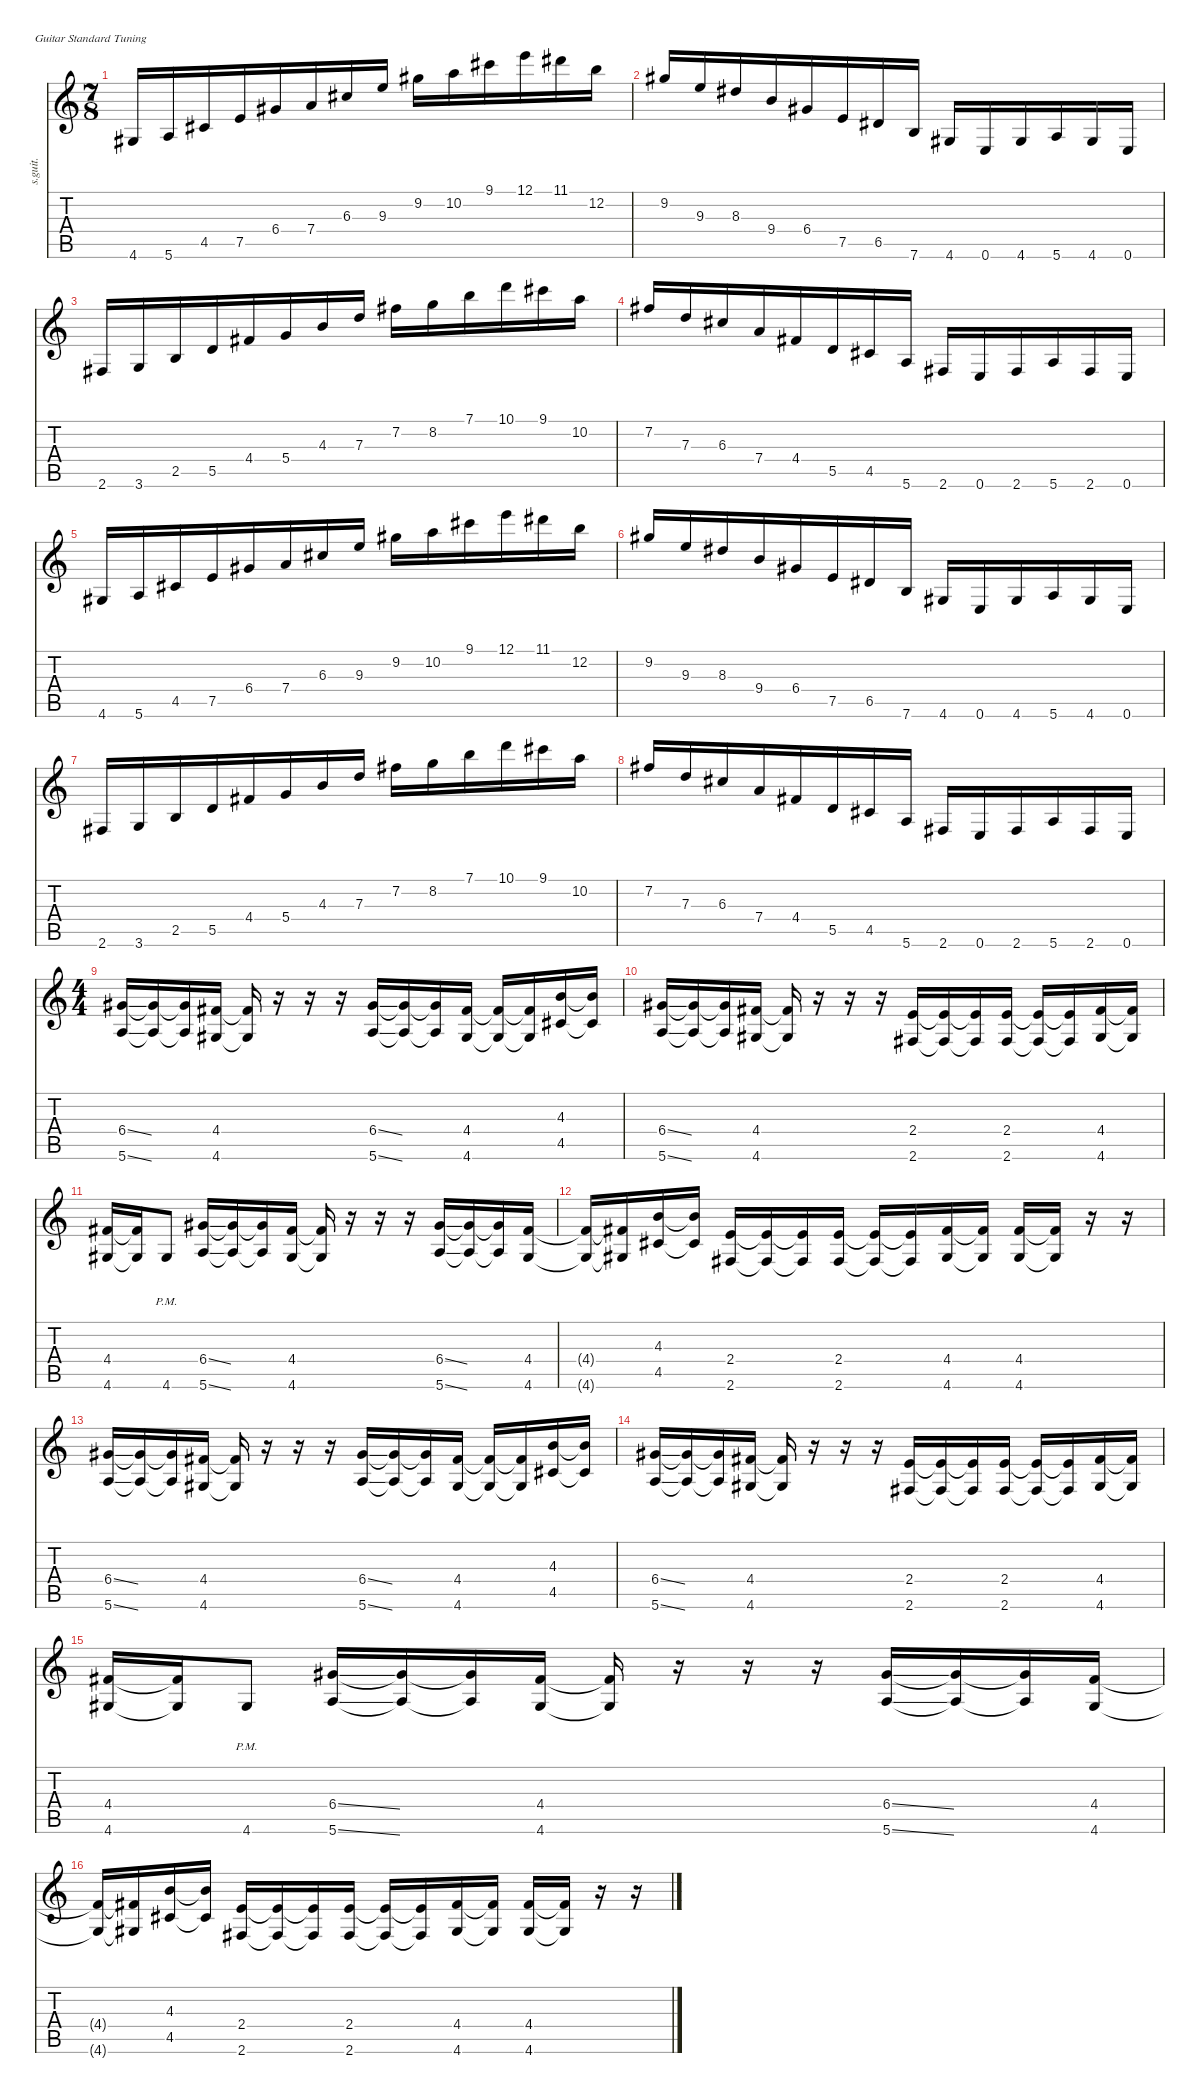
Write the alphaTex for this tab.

\defaultSystemsLayout 4
\hideDynamics
\bracketExtendMode nobrackets
\track ("Mario Camarena" "s.guit.") {instrument overdrivenguitar}
\staff {score tabs}
\tuning (E4 B3 G3 D3 A2 E2)
\ts (7 8)
\tempo (170 hide)
\clef g2
\ks c
4.6{acc #}.16{lyrics (0 "") lyrics (1 "") lyrics (2 "") lyrics (3 "") lyrics (4 "") dy f} 5.6.16{lyrics (0 "") lyrics (1 "") lyrics (2 "") lyrics (3 "") lyrics (4 "")} 4.5{acc #}.16{lyrics (0 "") lyrics (1 "") lyrics (2 "") lyrics (3 "") lyrics (4 "")} 7.5.16{lyrics (0 "") lyrics (1 "") lyrics (2 "") lyrics (3 "") lyrics (4 "")} 6.4{acc #}.16{lyrics (0 "") lyrics (1 "") lyrics (2 "") lyrics (3 "") lyrics (4 "")} 7.4.16{lyrics (0 "") lyrics (1 "") lyrics (2 "") lyrics (3 "") lyrics (4 "")} 6.3{acc #}.16{lyrics (0 "") lyrics (1 "") lyrics (2 "") lyrics (3 "") lyrics (4 "")} 9.3.16{lyrics (0 "") lyrics (1 "") lyrics (2 "") lyrics (3 "") lyrics (4 "")} 9.2{acc #}.16{lyrics (0 "") lyrics (1 "") lyrics (2 "") lyrics (3 "") lyrics (4 "")} 10.2.16{lyrics (0 "") lyrics (1 "") lyrics (2 "") lyrics (3 "") lyrics (4 "")} 9.1{acc #}.16{lyrics (0 "") lyrics (1 "") lyrics (2 "") lyrics (3 "") lyrics (4 "")} 12.1.16{lyrics (0 "") lyrics (1 "") lyrics (2 "") lyrics (3 "") lyrics (4 "")} 11.1{acc #}.16{lyrics (0 "") lyrics (1 "") lyrics (2 "") lyrics (3 "") lyrics (4 "")} 12.2.16{lyrics (0 "") lyrics (1 "") lyrics (2 "") lyrics (3 "") lyrics (4 "")} |
9.2{acc #}.16{lyrics (0 "") lyrics (1 "") lyrics (2 "") lyrics (3 "") lyrics (4 "")} 9.3.16{lyrics (0 "") lyrics (1 "") lyrics (2 "") lyrics (3 "") lyrics (4 "")} 8.3{acc #}.16{lyrics (0 "") lyrics (1 "") lyrics (2 "") lyrics (3 "") lyrics (4 "")} 9.4.16{lyrics (0 "") lyrics (1 "") lyrics (2 "") lyrics (3 "") lyrics (4 "")} 6.4{acc #}.16{lyrics (0 "") lyrics (1 "") lyrics (2 "") lyrics (3 "") lyrics (4 "")} 7.5.16{lyrics (0 "") lyrics (1 "") lyrics (2 "") lyrics (3 "") lyrics (4 "")} 6.5{acc #}.16{lyrics (0 "") lyrics (1 "") lyrics (2 "") lyrics (3 "") lyrics (4 "")} 7.6.16{lyrics (0 "") lyrics (1 "") lyrics (2 "") lyrics (3 "") lyrics (4 "")} 4.6{acc #}.16{lyrics (0 "") lyrics (1 "") lyrics (2 "") lyrics (3 "") lyrics (4 "")} 0.6.16{lyrics (0 "") lyrics (1 "") lyrics (2 "") lyrics (3 "") lyrics (4 "")} 4.6{acc #}.16{lyrics (0 "") lyrics (1 "") lyrics (2 "") lyrics (3 "") lyrics (4 "")} 5.6.16{lyrics (0 "") lyrics (1 "") lyrics (2 "") lyrics (3 "") lyrics (4 "")} 4.6{acc #}.16{lyrics (0 "") lyrics (1 "") lyrics (2 "") lyrics (3 "") lyrics (4 "")} 0.6.16{lyrics (0 "") lyrics (1 "") lyrics (2 "") lyrics (3 "") lyrics (4 "")} |
2.6{acc #}.16{lyrics (0 "") lyrics (1 "") lyrics (2 "") lyrics (3 "") lyrics (4 "")} 3.6.16{lyrics (0 "") lyrics (1 "") lyrics (2 "") lyrics (3 "") lyrics (4 "")} 2.5.16{lyrics (0 "") lyrics (1 "") lyrics (2 "") lyrics (3 "") lyrics (4 "")} 5.5.16{lyrics (0 "") lyrics (1 "") lyrics (2 "") lyrics (3 "") lyrics (4 "")} 4.4{acc #}.16{lyrics (0 "") lyrics (1 "") lyrics (2 "") lyrics (3 "") lyrics (4 "")} 5.4.16{lyrics (0 "") lyrics (1 "") lyrics (2 "") lyrics (3 "") lyrics (4 "")} 4.3.16{lyrics (0 "") lyrics (1 "") lyrics (2 "") lyrics (3 "") lyrics (4 "")} 7.3.16{lyrics (0 "") lyrics (1 "") lyrics (2 "") lyrics (3 "") lyrics (4 "")} 7.2{acc #}.16{lyrics (0 "") lyrics (1 "") lyrics (2 "") lyrics (3 "") lyrics (4 "")} 8.2.16{lyrics (0 "") lyrics (1 "") lyrics (2 "") lyrics (3 "") lyrics (4 "")} 7.1.16{lyrics (0 "") lyrics (1 "") lyrics (2 "") lyrics (3 "") lyrics (4 "")} 10.1.16{lyrics (0 "") lyrics (1 "") lyrics (2 "") lyrics (3 "") lyrics (4 "")} 9.1{acc #}.16{lyrics (0 "") lyrics (1 "") lyrics (2 "") lyrics (3 "") lyrics (4 "")} 10.2.16{lyrics (0 "") lyrics (1 "") lyrics (2 "") lyrics (3 "") lyrics (4 "")} |
7.2{acc #}.16{lyrics (0 "") lyrics (1 "") lyrics (2 "") lyrics (3 "") lyrics (4 "")} 7.3.16{lyrics (0 "") lyrics (1 "") lyrics (2 "") lyrics (3 "") lyrics (4 "")} 6.3{acc #}.16{lyrics (0 "") lyrics (1 "") lyrics (2 "") lyrics (3 "") lyrics (4 "")} 7.4.16{lyrics (0 "") lyrics (1 "") lyrics (2 "") lyrics (3 "") lyrics (4 "")} 4.4{acc #}.16{lyrics (0 "") lyrics (1 "") lyrics (2 "") lyrics (3 "") lyrics (4 "")} 5.5.16{lyrics (0 "") lyrics (1 "") lyrics (2 "") lyrics (3 "") lyrics (4 "")} 4.5{acc #}.16{lyrics (0 "") lyrics (1 "") lyrics (2 "") lyrics (3 "") lyrics (4 "")} 5.6.16{lyrics (0 "") lyrics (1 "") lyrics (2 "") lyrics (3 "") lyrics (4 "")} 2.6{acc #}.16{lyrics (0 "") lyrics (1 "") lyrics (2 "") lyrics (3 "") lyrics (4 "")} 0.6.16{lyrics (0 "") lyrics (1 "") lyrics (2 "") lyrics (3 "") lyrics (4 "")} 2.6{acc #}.16{lyrics (0 "") lyrics (1 "") lyrics (2 "") lyrics (3 "") lyrics (4 "")} 5.6.16{lyrics (0 "") lyrics (1 "") lyrics (2 "") lyrics (3 "") lyrics (4 "")} 2.6{acc #}.16{lyrics (0 "") lyrics (1 "") lyrics (2 "") lyrics (3 "") lyrics (4 "")} 0.6.16{lyrics (0 "") lyrics (1 "") lyrics (2 "") lyrics (3 "") lyrics (4 "")} |
4.6{acc #}.16{lyrics (0 "") lyrics (1 "") lyrics (2 "") lyrics (3 "") lyrics (4 "")} 5.6.16{lyrics (0 "") lyrics (1 "") lyrics (2 "") lyrics (3 "") lyrics (4 "")} 4.5{acc #}.16{lyrics (0 "") lyrics (1 "") lyrics (2 "") lyrics (3 "") lyrics (4 "")} 7.5.16{lyrics (0 "") lyrics (1 "") lyrics (2 "") lyrics (3 "") lyrics (4 "")} 6.4{acc #}.16{lyrics (0 "") lyrics (1 "") lyrics (2 "") lyrics (3 "") lyrics (4 "")} 7.4.16{lyrics (0 "") lyrics (1 "") lyrics (2 "") lyrics (3 "") lyrics (4 "")} 6.3{acc #}.16{lyrics (0 "") lyrics (1 "") lyrics (2 "") lyrics (3 "") lyrics (4 "")} 9.3.16{lyrics (0 "") lyrics (1 "") lyrics (2 "") lyrics (3 "") lyrics (4 "")} 9.2{acc #}.16{lyrics (0 "") lyrics (1 "") lyrics (2 "") lyrics (3 "") lyrics (4 "")} 10.2.16{lyrics (0 "") lyrics (1 "") lyrics (2 "") lyrics (3 "") lyrics (4 "")} 9.1{acc #}.16{lyrics (0 "") lyrics (1 "") lyrics (2 "") lyrics (3 "") lyrics (4 "")} 12.1.16{lyrics (0 "") lyrics (1 "") lyrics (2 "") lyrics (3 "") lyrics (4 "")} 11.1{acc #}.16{lyrics (0 "") lyrics (1 "") lyrics (2 "") lyrics (3 "") lyrics (4 "")} 12.2.16{lyrics (0 "") lyrics (1 "") lyrics (2 "") lyrics (3 "") lyrics (4 "")} |
9.2{acc #}.16{lyrics (0 "") lyrics (1 "") lyrics (2 "") lyrics (3 "") lyrics (4 "")} 9.3.16{lyrics (0 "") lyrics (1 "") lyrics (2 "") lyrics (3 "") lyrics (4 "")} 8.3{acc #}.16{lyrics (0 "") lyrics (1 "") lyrics (2 "") lyrics (3 "") lyrics (4 "")} 9.4.16{lyrics (0 "") lyrics (1 "") lyrics (2 "") lyrics (3 "") lyrics (4 "")} 6.4{acc #}.16{lyrics (0 "") lyrics (1 "") lyrics (2 "") lyrics (3 "") lyrics (4 "")} 7.5.16{lyrics (0 "") lyrics (1 "") lyrics (2 "") lyrics (3 "") lyrics (4 "")} 6.5{acc #}.16{lyrics (0 "") lyrics (1 "") lyrics (2 "") lyrics (3 "") lyrics (4 "")} 7.6.16{lyrics (0 "") lyrics (1 "") lyrics (2 "") lyrics (3 "") lyrics (4 "")} 4.6{acc #}.16{lyrics (0 "") lyrics (1 "") lyrics (2 "") lyrics (3 "") lyrics (4 "")} 0.6.16{lyrics (0 "") lyrics (1 "") lyrics (2 "") lyrics (3 "") lyrics (4 "")} 4.6{acc #}.16{lyrics (0 "") lyrics (1 "") lyrics (2 "") lyrics (3 "") lyrics (4 "")} 5.6.16{lyrics (0 "") lyrics (1 "") lyrics (2 "") lyrics (3 "") lyrics (4 "")} 4.6{acc #}.16{lyrics (0 "") lyrics (1 "") lyrics (2 "") lyrics (3 "") lyrics (4 "")} 0.6.16{lyrics (0 "") lyrics (1 "") lyrics (2 "") lyrics (3 "") lyrics (4 "")} |
2.6{acc #}.16{lyrics (0 "") lyrics (1 "") lyrics (2 "") lyrics (3 "") lyrics (4 "")} 3.6.16{lyrics (0 "") lyrics (1 "") lyrics (2 "") lyrics (3 "") lyrics (4 "")} 2.5.16{lyrics (0 "") lyrics (1 "") lyrics (2 "") lyrics (3 "") lyrics (4 "")} 5.5.16{lyrics (0 "") lyrics (1 "") lyrics (2 "") lyrics (3 "") lyrics (4 "")} 4.4{acc #}.16{lyrics (0 "") lyrics (1 "") lyrics (2 "") lyrics (3 "") lyrics (4 "")} 5.4.16{lyrics (0 "") lyrics (1 "") lyrics (2 "") lyrics (3 "") lyrics (4 "")} 4.3.16{lyrics (0 "") lyrics (1 "") lyrics (2 "") lyrics (3 "") lyrics (4 "")} 7.3.16{lyrics (0 "") lyrics (1 "") lyrics (2 "") lyrics (3 "") lyrics (4 "")} 7.2{acc #}.16{lyrics (0 "") lyrics (1 "") lyrics (2 "") lyrics (3 "") lyrics (4 "")} 8.2.16{lyrics (0 "") lyrics (1 "") lyrics (2 "") lyrics (3 "") lyrics (4 "")} 7.1.16{lyrics (0 "") lyrics (1 "") lyrics (2 "") lyrics (3 "") lyrics (4 "")} 10.1.16{lyrics (0 "") lyrics (1 "") lyrics (2 "") lyrics (3 "") lyrics (4 "")} 9.1{acc #}.16{lyrics (0 "") lyrics (1 "") lyrics (2 "") lyrics (3 "") lyrics (4 "")} 10.2.16{lyrics (0 "") lyrics (1 "") lyrics (2 "") lyrics (3 "") lyrics (4 "")} |
7.2{acc #}.16{lyrics (0 "") lyrics (1 "") lyrics (2 "") lyrics (3 "") lyrics (4 "")} 7.3.16{lyrics (0 "") lyrics (1 "") lyrics (2 "") lyrics (3 "") lyrics (4 "")} 6.3{acc #}.16{lyrics (0 "") lyrics (1 "") lyrics (2 "") lyrics (3 "") lyrics (4 "")} 7.4.16{lyrics (0 "") lyrics (1 "") lyrics (2 "") lyrics (3 "") lyrics (4 "")} 4.4{acc #}.16{lyrics (0 "") lyrics (1 "") lyrics (2 "") lyrics (3 "") lyrics (4 "")} 5.5.16{lyrics (0 "") lyrics (1 "") lyrics (2 "") lyrics (3 "") lyrics (4 "")} 4.5{acc #}.16{lyrics (0 "") lyrics (1 "") lyrics (2 "") lyrics (3 "") lyrics (4 "")} 5.6.16{lyrics (0 "") lyrics (1 "") lyrics (2 "") lyrics (3 "") lyrics (4 "")} 2.6{acc #}.16{lyrics (0 "") lyrics (1 "") lyrics (2 "") lyrics (3 "") lyrics (4 "")} 0.6.16{lyrics (0 "") lyrics (1 "") lyrics (2 "") lyrics (3 "") lyrics (4 "")} 2.6{acc #}.16{lyrics (0 "") lyrics (1 "") lyrics (2 "") lyrics (3 "") lyrics (4 "")} 5.6.16{lyrics (0 "") lyrics (1 "") lyrics (2 "") lyrics (3 "") lyrics (4 "")} 2.6{acc #}.16{lyrics (0 "") lyrics (1 "") lyrics (2 "") lyrics (3 "") lyrics (4 "")} 0.6.16{lyrics (0 "") lyrics (1 "") lyrics (2 "") lyrics (3 "") lyrics (4 "")} |
\ts (4 4)
\beaming (8 2 2 2 2)
(6.4{ss acc #} 5.6{ss}).16{lyrics (0 "") lyrics (1 "") lyrics (2 "") lyrics (3 "") lyrics (4 "")} (6.4{t acc #} 5.6{t}).16{lyrics (0 "") lyrics (1 "") lyrics (2 "") lyrics (3 "") lyrics (4 "")} (6.4{t acc #} 5.6{t}).16{lyrics (0 "") lyrics (1 "") lyrics (2 "") lyrics (3 "") lyrics (4 "")} (4.4{acc #} 4.6{acc #}).16{lyrics (0 "") lyrics (1 "") lyrics (2 "") lyrics (3 "") lyrics (4 "")} (4.4{t acc #} 4.6{t acc #}).16{lyrics (0 "") lyrics (1 "") lyrics (2 "") lyrics (3 "") lyrics (4 "")} r.16 r.16 r.16 (6.4{ss acc #} 5.6{ss}).16{lyrics (0 "") lyrics (1 "") lyrics (2 "") lyrics (3 "") lyrics (4 "")} (6.4{t acc #} 5.6{t}).16{lyrics (0 "") lyrics (1 "") lyrics (2 "") lyrics (3 "") lyrics (4 "")} (6.4{t acc #} 5.6{t}).16{lyrics (0 "") lyrics (1 "") lyrics (2 "") lyrics (3 "") lyrics (4 "")} (4.4{acc #} 4.6{acc #}).16{lyrics (0 "") lyrics (1 "") lyrics (2 "") lyrics (3 "") lyrics (4 "")} (4.4{t acc #} 4.6{t acc #}).16{lyrics (0 "") lyrics (1 "") lyrics (2 "") lyrics (3 "") lyrics (4 "")} (4.4{t acc #} 4.6{t acc #}).16{lyrics (0 "") lyrics (1 "") lyrics (2 "") lyrics (3 "") lyrics (4 "")} (4.3 4.5{acc #}).16{lyrics (0 "") lyrics (1 "") lyrics (2 "") lyrics (3 "") lyrics (4 "")} (4.3{t} 4.5{t acc #}).16{lyrics (0 "") lyrics (1 "") lyrics (2 "") lyrics (3 "") lyrics (4 "")} |
(6.4{ss acc #} 5.6{ss}).16{lyrics (0 "") lyrics (1 "") lyrics (2 "") lyrics (3 "") lyrics (4 "")} (6.4{t acc #} 5.6{t}).16{lyrics (0 "") lyrics (1 "") lyrics (2 "") lyrics (3 "") lyrics (4 "")} (6.4{t acc #} 5.6{t}).16{lyrics (0 "") lyrics (1 "") lyrics (2 "") lyrics (3 "") lyrics (4 "")} (4.4{acc #} 4.6{acc #}).16{lyrics (0 "") lyrics (1 "") lyrics (2 "") lyrics (3 "") lyrics (4 "")} (4.4{t acc #} 4.6{t acc #}).16{lyrics (0 "") lyrics (1 "") lyrics (2 "") lyrics (3 "") lyrics (4 "")} r.16 r.16 r.16 (2.4 2.6{acc #}).16{lyrics (0 "") lyrics (1 "") lyrics (2 "") lyrics (3 "") lyrics (4 "")} (2.4{t} 2.6{t acc #}).16{lyrics (0 "") lyrics (1 "") lyrics (2 "") lyrics (3 "") lyrics (4 "")} (2.4{t} 2.6{t acc #}).16{lyrics (0 "") lyrics (1 "") lyrics (2 "") lyrics (3 "") lyrics (4 "")} (2.4 2.6{acc #}).16{lyrics (0 "") lyrics (1 "") lyrics (2 "") lyrics (3 "") lyrics (4 "")} (2.4{t} 2.6{t acc #}).16{lyrics (0 "") lyrics (1 "") lyrics (2 "") lyrics (3 "") lyrics (4 "")} (2.4{t} 2.6{t acc #}).16{lyrics (0 "") lyrics (1 "") lyrics (2 "") lyrics (3 "") lyrics (4 "")} (4.4{acc #} 4.6{acc #}).16{lyrics (0 "") lyrics (1 "") lyrics (2 "") lyrics (3 "") lyrics (4 "")} (4.4{t acc #} 4.6{t acc #}).16{lyrics (0 "") lyrics (1 "") lyrics (2 "") lyrics (3 "") lyrics (4 "")} |
(4.4{acc #} 4.6{acc #}).16{lyrics (0 "") lyrics (1 "") lyrics (2 "") lyrics (3 "") lyrics (4 "")} (4.4{t acc #} 4.6{t acc #}).16{lyrics (0 "") lyrics (1 "") lyrics (2 "") lyrics (3 "") lyrics (4 "")} 4.6{pm acc #}.8{lyrics (0 "") lyrics (1 "") lyrics (2 "") lyrics (3 "") lyrics (4 "")} (6.4{ss acc #} 5.6{ss}).16{lyrics (0 "") lyrics (1 "") lyrics (2 "") lyrics (3 "") lyrics (4 "")} (6.4{t acc #} 5.6{t}).16{lyrics (0 "") lyrics (1 "") lyrics (2 "") lyrics (3 "") lyrics (4 "")} (6.4{t acc #} 5.6{t}).16{lyrics (0 "") lyrics (1 "") lyrics (2 "") lyrics (3 "") lyrics (4 "")} (4.4{acc #} 4.6{acc #}).16{lyrics (0 "") lyrics (1 "") lyrics (2 "") lyrics (3 "") lyrics (4 "")} (4.4{t acc #} 4.6{t acc #}).16{lyrics (0 "") lyrics (1 "") lyrics (2 "") lyrics (3 "") lyrics (4 "")} r.16 r.16 r.16 (6.4{ss acc #} 5.6{ss}).16{lyrics (0 "") lyrics (1 "") lyrics (2 "") lyrics (3 "") lyrics (4 "")} (6.4{t acc #} 5.6{t}).16{lyrics (0 "") lyrics (1 "") lyrics (2 "") lyrics (3 "") lyrics (4 "")} (6.4{t acc #} 5.6{t}).16{lyrics (0 "") lyrics (1 "") lyrics (2 "") lyrics (3 "") lyrics (4 "")} (4.4{acc #} 4.6{acc #}).16{lyrics (0 "") lyrics (1 "") lyrics (2 "") lyrics (3 "") lyrics (4 "")} |
(4.4{t acc #} 4.6{t acc #}).16{lyrics (0 "") lyrics (1 "") lyrics (2 "") lyrics (3 "") lyrics (4 "")} (4.4{t acc #} 4.6{t acc #}).16{lyrics (0 "") lyrics (1 "") lyrics (2 "") lyrics (3 "") lyrics (4 "")} (4.3 4.5{acc #}).16{lyrics (0 "") lyrics (1 "") lyrics (2 "") lyrics (3 "") lyrics (4 "")} (4.3{t} 4.5{t acc #}).16{lyrics (0 "") lyrics (1 "") lyrics (2 "") lyrics (3 "") lyrics (4 "")} (2.4 2.6{acc #}).16{lyrics (0 "") lyrics (1 "") lyrics (2 "") lyrics (3 "") lyrics (4 "")} (2.4{t} 2.6{t acc #}).16{lyrics (0 "") lyrics (1 "") lyrics (2 "") lyrics (3 "") lyrics (4 "")} (2.4{t} 2.6{t acc #}).16{lyrics (0 "") lyrics (1 "") lyrics (2 "") lyrics (3 "") lyrics (4 "")} (2.4 2.6{acc #}).16{lyrics (0 "") lyrics (1 "") lyrics (2 "") lyrics (3 "") lyrics (4 "")} (2.4{t} 2.6{t acc #}).16{lyrics (0 "") lyrics (1 "") lyrics (2 "") lyrics (3 "") lyrics (4 "")} (2.4{t} 2.6{t acc #}).16{lyrics (0 "") lyrics (1 "") lyrics (2 "") lyrics (3 "") lyrics (4 "")} (4.4{acc #} 4.6{acc #}).16{lyrics (0 "") lyrics (1 "") lyrics (2 "") lyrics (3 "") lyrics (4 "")} (4.4{t acc #} 4.6{t acc #}).16{lyrics (0 "") lyrics (1 "") lyrics (2 "") lyrics (3 "") lyrics (4 "")} (4.4{acc #} 4.6{acc #}).16{lyrics (0 "") lyrics (1 "") lyrics (2 "") lyrics (3 "") lyrics (4 "")} (4.4{t acc #} 4.6{t acc #}).16{lyrics (0 "") lyrics (1 "") lyrics (2 "") lyrics (3 "") lyrics (4 "")} r.16 r.16 |
(6.4{ss acc #} 5.6{ss}).16{lyrics (0 "") lyrics (1 "") lyrics (2 "") lyrics (3 "") lyrics (4 "")} (6.4{t acc #} 5.6{t}).16{lyrics (0 "") lyrics (1 "") lyrics (2 "") lyrics (3 "") lyrics (4 "")} (6.4{t acc #} 5.6{t}).16{lyrics (0 "") lyrics (1 "") lyrics (2 "") lyrics (3 "") lyrics (4 "")} (4.4{acc #} 4.6{acc #}).16{lyrics (0 "") lyrics (1 "") lyrics (2 "") lyrics (3 "") lyrics (4 "")} (4.4{t acc #} 4.6{t acc #}).16{lyrics (0 "") lyrics (1 "") lyrics (2 "") lyrics (3 "") lyrics (4 "")} r.16 r.16 r.16 (6.4{ss acc #} 5.6{ss}).16{lyrics (0 "") lyrics (1 "") lyrics (2 "") lyrics (3 "") lyrics (4 "")} (6.4{t acc #} 5.6{t}).16{lyrics (0 "") lyrics (1 "") lyrics (2 "") lyrics (3 "") lyrics (4 "")} (6.4{t acc #} 5.6{t}).16{lyrics (0 "") lyrics (1 "") lyrics (2 "") lyrics (3 "") lyrics (4 "")} (4.4{acc #} 4.6{acc #}).16{lyrics (0 "") lyrics (1 "") lyrics (2 "") lyrics (3 "") lyrics (4 "")} (4.4{t acc #} 4.6{t acc #}).16{lyrics (0 "") lyrics (1 "") lyrics (2 "") lyrics (3 "") lyrics (4 "")} (4.4{t acc #} 4.6{t acc #}).16{lyrics (0 "") lyrics (1 "") lyrics (2 "") lyrics (3 "") lyrics (4 "")} (4.3 4.5{acc #}).16{lyrics (0 "") lyrics (1 "") lyrics (2 "") lyrics (3 "") lyrics (4 "")} (4.3{t} 4.5{t acc #}).16{lyrics (0 "") lyrics (1 "") lyrics (2 "") lyrics (3 "") lyrics (4 "")} |
(6.4{ss acc #} 5.6{ss}).16{lyrics (0 "") lyrics (1 "") lyrics (2 "") lyrics (3 "") lyrics (4 "")} (6.4{t acc #} 5.6{t}).16{lyrics (0 "") lyrics (1 "") lyrics (2 "") lyrics (3 "") lyrics (4 "")} (6.4{t acc #} 5.6{t}).16{lyrics (0 "") lyrics (1 "") lyrics (2 "") lyrics (3 "") lyrics (4 "")} (4.4{acc #} 4.6{acc #}).16{lyrics (0 "") lyrics (1 "") lyrics (2 "") lyrics (3 "") lyrics (4 "")} (4.4{t acc #} 4.6{t acc #}).16{lyrics (0 "") lyrics (1 "") lyrics (2 "") lyrics (3 "") lyrics (4 "")} r.16 r.16 r.16 (2.4 2.6{acc #}).16{lyrics (0 "") lyrics (1 "") lyrics (2 "") lyrics (3 "") lyrics (4 "")} (2.4{t} 2.6{t acc #}).16{lyrics (0 "") lyrics (1 "") lyrics (2 "") lyrics (3 "") lyrics (4 "")} (2.4{t} 2.6{t acc #}).16{lyrics (0 "") lyrics (1 "") lyrics (2 "") lyrics (3 "") lyrics (4 "")} (2.4 2.6{acc #}).16{lyrics (0 "") lyrics (1 "") lyrics (2 "") lyrics (3 "") lyrics (4 "")} (2.4{t} 2.6{t acc #}).16{lyrics (0 "") lyrics (1 "") lyrics (2 "") lyrics (3 "") lyrics (4 "")} (2.4{t} 2.6{t acc #}).16{lyrics (0 "") lyrics (1 "") lyrics (2 "") lyrics (3 "") lyrics (4 "")} (4.4{acc #} 4.6{acc #}).16{lyrics (0 "") lyrics (1 "") lyrics (2 "") lyrics (3 "") lyrics (4 "")} (4.4{t acc #} 4.6{t acc #}).16{lyrics (0 "") lyrics (1 "") lyrics (2 "") lyrics (3 "") lyrics (4 "")} |
(4.4{acc #} 4.6{acc #}).16{lyrics (0 "") lyrics (1 "") lyrics (2 "") lyrics (3 "") lyrics (4 "")} (4.4{t acc #} 4.6{t acc #}).16{lyrics (0 "") lyrics (1 "") lyrics (2 "") lyrics (3 "") lyrics (4 "")} 4.6{pm acc #}.8{lyrics (0 "") lyrics (1 "") lyrics (2 "") lyrics (3 "") lyrics (4 "")} (6.4{ss acc #} 5.6{ss}).16{lyrics (0 "") lyrics (1 "") lyrics (2 "") lyrics (3 "") lyrics (4 "")} (6.4{t acc #} 5.6{t}).16{lyrics (0 "") lyrics (1 "") lyrics (2 "") lyrics (3 "") lyrics (4 "")} (6.4{t acc #} 5.6{t}).16{lyrics (0 "") lyrics (1 "") lyrics (2 "") lyrics (3 "") lyrics (4 "")} (4.4{acc #} 4.6{acc #}).16{lyrics (0 "") lyrics (1 "") lyrics (2 "") lyrics (3 "") lyrics (4 "")} (4.4{t acc #} 4.6{t acc #}).16{lyrics (0 "") lyrics (1 "") lyrics (2 "") lyrics (3 "") lyrics (4 "")} r.16 r.16 r.16 (6.4{ss acc #} 5.6{ss}).16{lyrics (0 "") lyrics (1 "") lyrics (2 "") lyrics (3 "") lyrics (4 "")} (6.4{t acc #} 5.6{t}).16{lyrics (0 "") lyrics (1 "") lyrics (2 "") lyrics (3 "") lyrics (4 "")} (6.4{t acc #} 5.6{t}).16{lyrics (0 "") lyrics (1 "") lyrics (2 "") lyrics (3 "") lyrics (4 "")} (4.4{acc #} 4.6{acc #}).16{lyrics (0 "") lyrics (1 "") lyrics (2 "") lyrics (3 "") lyrics (4 "")} |
(4.4{t acc #} 4.6{t acc #}).16{lyrics (0 "") lyrics (1 "") lyrics (2 "") lyrics (3 "") lyrics (4 "")} (4.4{t acc #} 4.6{t acc #}).16{lyrics (0 "") lyrics (1 "") lyrics (2 "") lyrics (3 "") lyrics (4 "")} (4.3 4.5{acc #}).16{lyrics (0 "") lyrics (1 "") lyrics (2 "") lyrics (3 "") lyrics (4 "")} (4.3{t} 4.5{t acc #}).16{lyrics (0 "") lyrics (1 "") lyrics (2 "") lyrics (3 "") lyrics (4 "")} (2.4 2.6{acc #}).16{lyrics (0 "") lyrics (1 "") lyrics (2 "") lyrics (3 "") lyrics (4 "")} (2.4{t} 2.6{t acc #}).16{lyrics (0 "") lyrics (1 "") lyrics (2 "") lyrics (3 "") lyrics (4 "")} (2.4{t} 2.6{t acc #}).16{lyrics (0 "") lyrics (1 "") lyrics (2 "") lyrics (3 "") lyrics (4 "")} (2.4 2.6{acc #}).16{lyrics (0 "") lyrics (1 "") lyrics (2 "") lyrics (3 "") lyrics (4 "")} (2.4{t} 2.6{t acc #}).16{lyrics (0 "") lyrics (1 "") lyrics (2 "") lyrics (3 "") lyrics (4 "")} (2.4{t} 2.6{t acc #}).16{lyrics (0 "") lyrics (1 "") lyrics (2 "") lyrics (3 "") lyrics (4 "")} (4.4{acc #} 4.6{acc #}).16{lyrics (0 "") lyrics (1 "") lyrics (2 "") lyrics (3 "") lyrics (4 "")} (4.4{t acc #} 4.6{t acc #}).16{lyrics (0 "") lyrics (1 "") lyrics (2 "") lyrics (3 "") lyrics (4 "")} (4.4{acc #} 4.6{acc #}).16{lyrics (0 "") lyrics (1 "") lyrics (2 "") lyrics (3 "") lyrics (4 "")} (4.4{t acc #} 4.6{t acc #}).16{lyrics (0 "") lyrics (1 "") lyrics (2 "") lyrics (3 "") lyrics (4 "")} r.16 r.16
